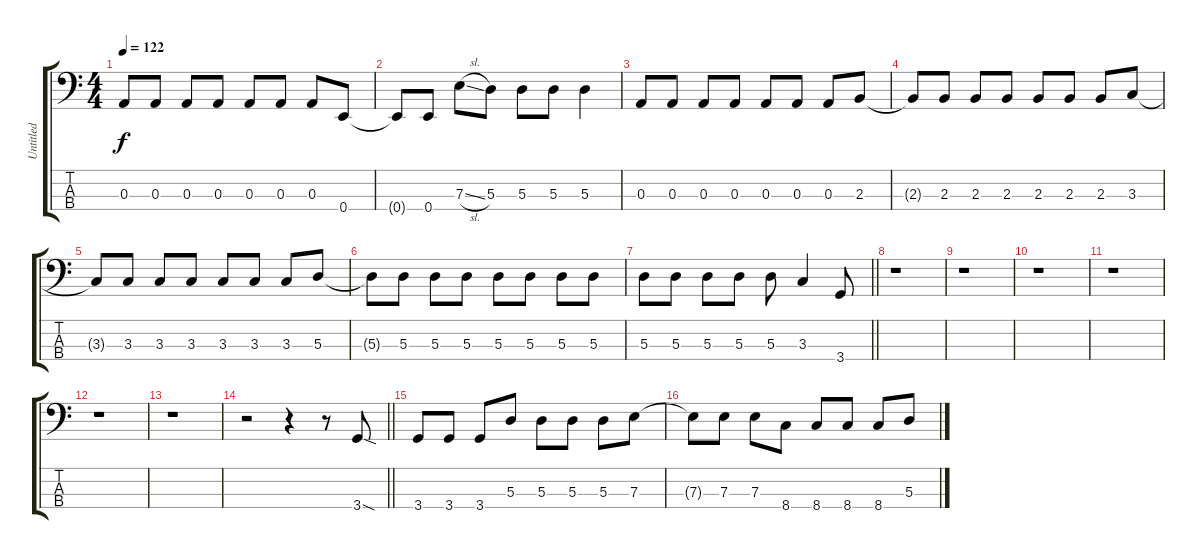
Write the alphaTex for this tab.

\track ("Untitled" "Untitled") {instrument fretlessbass}
\staff {score tabs}
\tuning (G2 D2 A1 E1) {hide}
\ts (4 4)
\tempo 122
\clef f4
\ks c
0.3{t}.8{dy f} 0.3.8 0.3.8 0.3.8 0.3.8 0.3.8 0.3.8 0.4.8 |
0.4{t}.8 0.4.8 7.3{sl}.8 5.3.8 5.3.8 5.3.8 5.3.4 |
0.3.8 0.3.8 0.3.8 0.3.8 0.3.8 0.3.8 0.3.8 2.3.8 |
2.3{t}.8 2.3.8 2.3.8 2.3.8 2.3.8 2.3.8 2.3.8 3.3.8 |
3.3{t}.8 3.3.8 3.3.8 3.3.8 3.3.8 3.3.8 3.3.8 5.3.8 |
5.3{t}.8 5.3.8 5.3.8 5.3.8 5.3.8 5.3.8 5.3.8 5.3.8 |
\barLineRight lightlight
5.3.8 5.3.8 5.3.8 5.3.8 5.3.8 3.3.4 3.4.8 |
r.1 |
r.1 |
r.1 |
r.1 |
r.1 |
r.1 |
\barLineRight lightlight
r.2 r.4 r.8 3.4{sod}.8 |
3.4.8 3.4.8 3.4.8 5.3.8 5.3.8 5.3.8 5.3.8 7.3.8 |
7.3{t}.8 7.3.8 7.3.8 8.4.8 8.4.8 8.4.8 8.4.8 5.3.8
